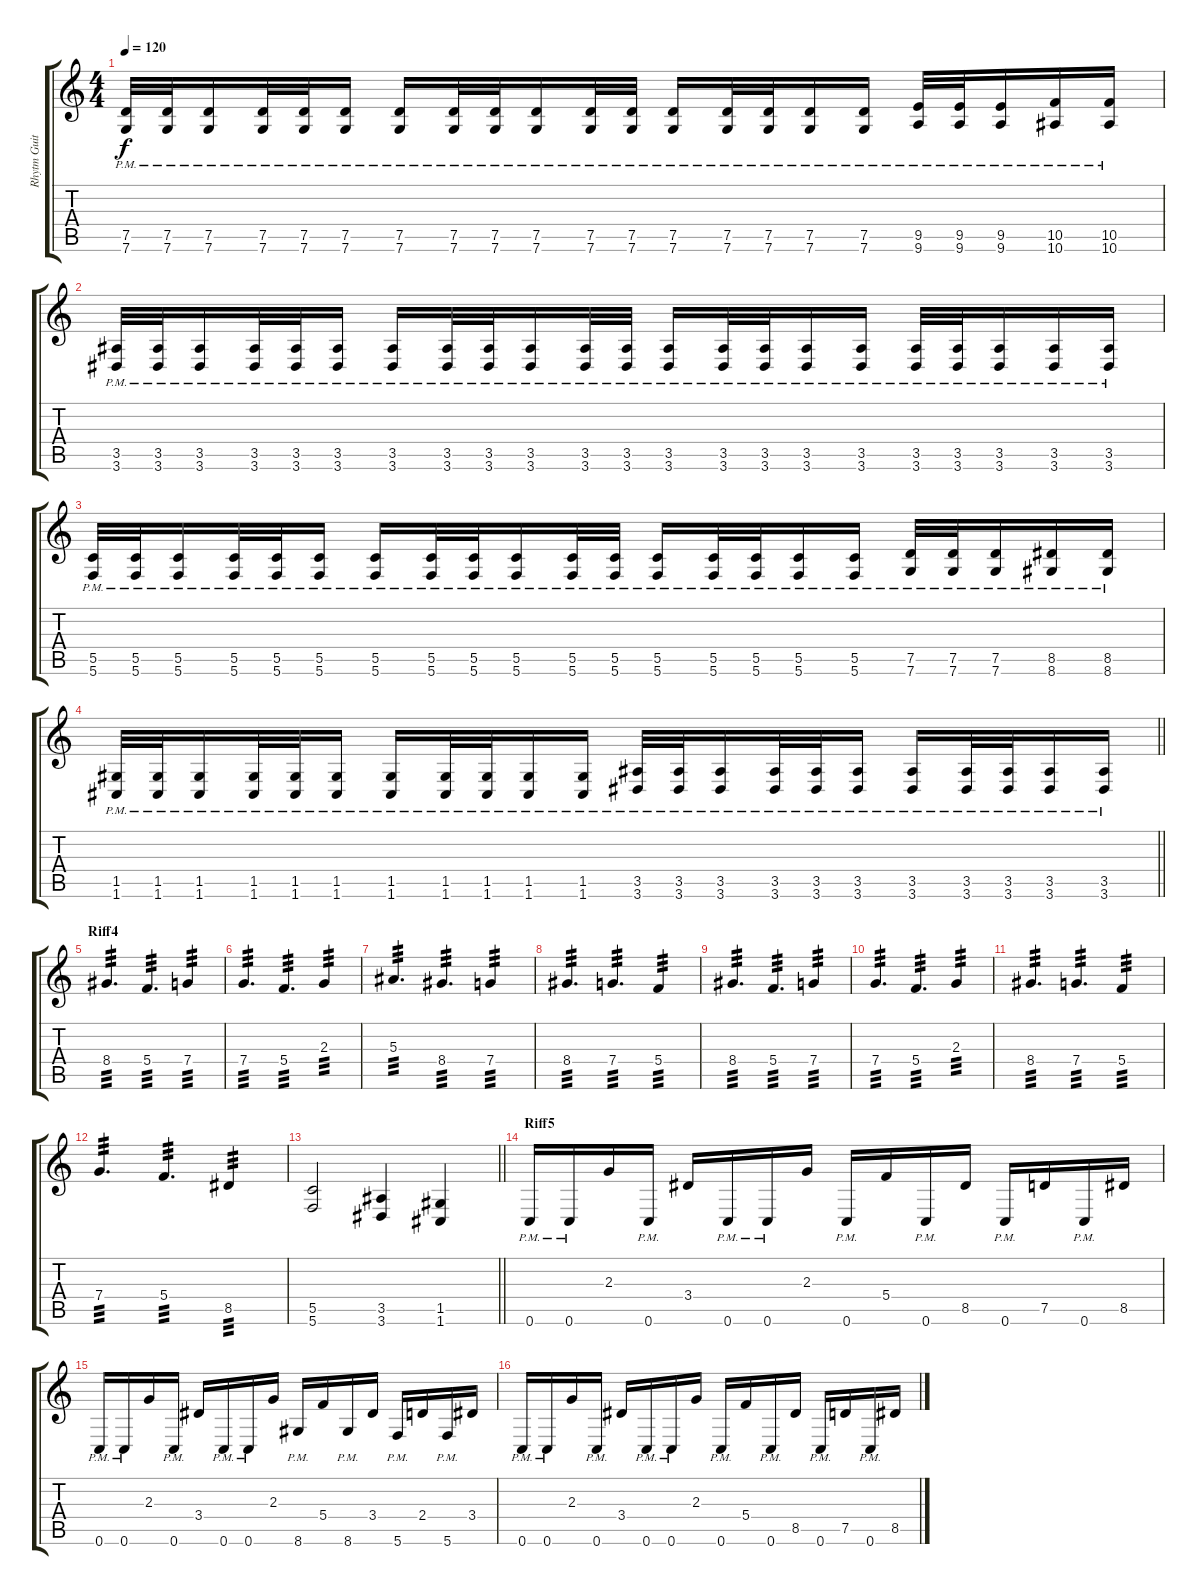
\track ("Rhytm Guitar 2" "Rhytm Guit") {instrument overdrivenguitar}
\staff {score tabs}
\tuning (D4 A3 F3 C3 G2 C2) {hide}
\ts (4 4)
\tempo 120
\clef g2
\ks c
(7.5{pm} 7.6{pm}).32{dy f} (7.5{pm} 7.6{pm}).32 (7.5{pm} 7.6{pm}).16 (7.5{pm} 7.6{pm}).32 (7.5{pm} 7.6{pm}).32 (7.5{pm} 7.6{pm}).16 (7.5{pm} 7.6{pm}).16 (7.5{pm} 7.6{pm}).32 (7.5{pm} 7.6{pm}).32 (7.5{pm} 7.6{pm}).16 (7.5{pm} 7.6{pm}).32 (7.5{pm} 7.6{pm}).32 (7.5{pm} 7.6{pm}).16 (7.5{pm} 7.6{pm}).32 (7.5{pm} 7.6{pm}).32 (7.5{pm} 7.6{pm}).16 (7.5{pm} 7.6{pm}).16 (9.5{pm} 9.6{pm}).32 (9.5{pm} 9.6{pm}).32 (9.5{pm} 9.6{pm}).16 (10.5{pm} 10.6{pm}).16 (10.5{pm} 10.6{pm}).16 |
(3.5{pm} 3.6{pm}).32 (3.5{pm} 3.6{pm}).32 (3.5{pm} 3.6{pm}).16 (3.5{pm} 3.6{pm}).32 (3.5{pm} 3.6{pm}).32 (3.5{pm} 3.6{pm}).16 (3.5{pm} 3.6{pm}).16 (3.5{pm} 3.6{pm}).32 (3.5{pm} 3.6{pm}).32 (3.5{pm} 3.6{pm}).16 (3.5{pm} 3.6{pm}).32 (3.5{pm} 3.6{pm}).32 (3.5{pm} 3.6{pm}).16 (3.5{pm} 3.6{pm}).32 (3.5{pm} 3.6{pm}).32 (3.5{pm} 3.6{pm}).16 (3.5{pm} 3.6{pm}).16 (3.5{pm} 3.6{pm}).32 (3.5{pm} 3.6{pm}).32 (3.5{pm} 3.6{pm}).16 (3.5{pm} 3.6{pm}).16 (3.5{pm} 3.6{pm}).16 |
(5.5{pm} 5.6{pm}).32 (5.5{pm} 5.6{pm}).32 (5.5{pm} 5.6{pm}).16 (5.5{pm} 5.6{pm}).32 (5.5{pm} 5.6{pm}).32 (5.5{pm} 5.6{pm}).16 (5.5{pm} 5.6{pm}).16 (5.5{pm} 5.6{pm}).32 (5.5{pm} 5.6{pm}).32 (5.5{pm} 5.6{pm}).16 (5.5{pm} 5.6{pm}).32 (5.5{pm} 5.6{pm}).32 (5.5{pm} 5.6{pm}).16 (5.5{pm} 5.6{pm}).32 (5.5{pm} 5.6{pm}).32 (5.5{pm} 5.6{pm}).16 (5.5{pm} 5.6{pm}).16 (7.5{pm} 7.6{pm}).32 (7.5{pm} 7.6{pm}).32 (7.5{pm} 7.6).16 (8.5{pm} 8.6{pm}).16 (8.5{pm} 8.6{pm}).16 |
\barLineRight lightlight
(1.5{pm} 1.6{pm}).32 (1.5{pm} 1.6{pm}).32 (1.5{pm} 1.6{pm}).16 (1.5{pm} 1.6{pm}).32 (1.5{pm} 1.6{pm}).32 (1.5{pm} 1.6{pm}).16 (1.5{pm} 1.6{pm}).16 (1.5{pm} 1.6{pm}).32 (1.5{pm} 1.6{pm}).32 (1.5{pm} 1.6{pm}).16 (1.5{pm} 1.6{pm}).16 (3.5{pm} 3.6{pm}).32 (3.5{pm} 3.6{pm}).32 (3.5{pm} 3.6{pm}).16 (3.5{pm} 3.6{pm}).32 (3.5{pm} 3.6{pm}).32 (3.5{pm} 3.6{pm}).16 (3.5{pm} 3.6{pm}).16 (3.5{pm} 3.6{pm}).32 (3.5{pm} 3.6{pm}).32 (3.5{pm} 3.6{pm}).16 (3.5{pm} 3.6{pm}).16 |
\section ("" "Riff4")
8.4.4{d tp 3} 5.4.4{d tp 3} 7.4.4{tp 3} |
7.4.4{d tp 3} 5.4.4{d tp 3} 2.3.4{tp 3} |
5.3.4{d tp 3} 8.4.4{d tp 3} 7.4.4{tp 3} |
8.4.4{d tp 3} 7.4.4{d tp 3} 5.4.4{tp 3} |
8.4.4{d tp 3} 5.4.4{d tp 3} 7.4.4{tp 3} |
7.4.4{d tp 3} 5.4.4{d tp 3} 2.3.4{tp 3} |
8.4.4{d tp 3} 7.4.4{d tp 3} 5.4.4{tp 3} |
7.4.4{d tp 3} 5.4.4{d tp 3} 8.5.4{tp 3} |
\barLineRight lightlight
(5.5 5.6).2 (3.5 3.6).4 (1.5 1.6).4 |
\section ("" "Riff5")
0.6{pm}.16 0.6{pm}.16 2.3.16 0.6{pm}.16 3.4.16 0.6{pm}.16 0.6{pm}.16 2.3.16 0.6{pm}.16 5.4.16 0.6{pm}.16 8.5.16 0.6{pm}.16 7.5.16 0.6{pm}.16 8.5.16 |
0.6{pm}.16 0.6{pm}.16 2.3.16 0.6{pm}.16 3.4.16 0.6{pm}.16 0.6{pm}.16 2.3.16 8.6{pm}.16 5.4.16 8.6{pm}.16 3.4.16 5.6{pm}.16 2.4.16 5.6{pm}.16 3.4.16 |
0.6{pm}.16 0.6{pm}.16 2.3.16 0.6{pm}.16 3.4.16 0.6{pm}.16 0.6{pm}.16 2.3.16 0.6{pm}.16 5.4.16 0.6{pm}.16 8.5.16 0.6{pm}.16 7.5.16 0.6{pm}.16 8.5.16
